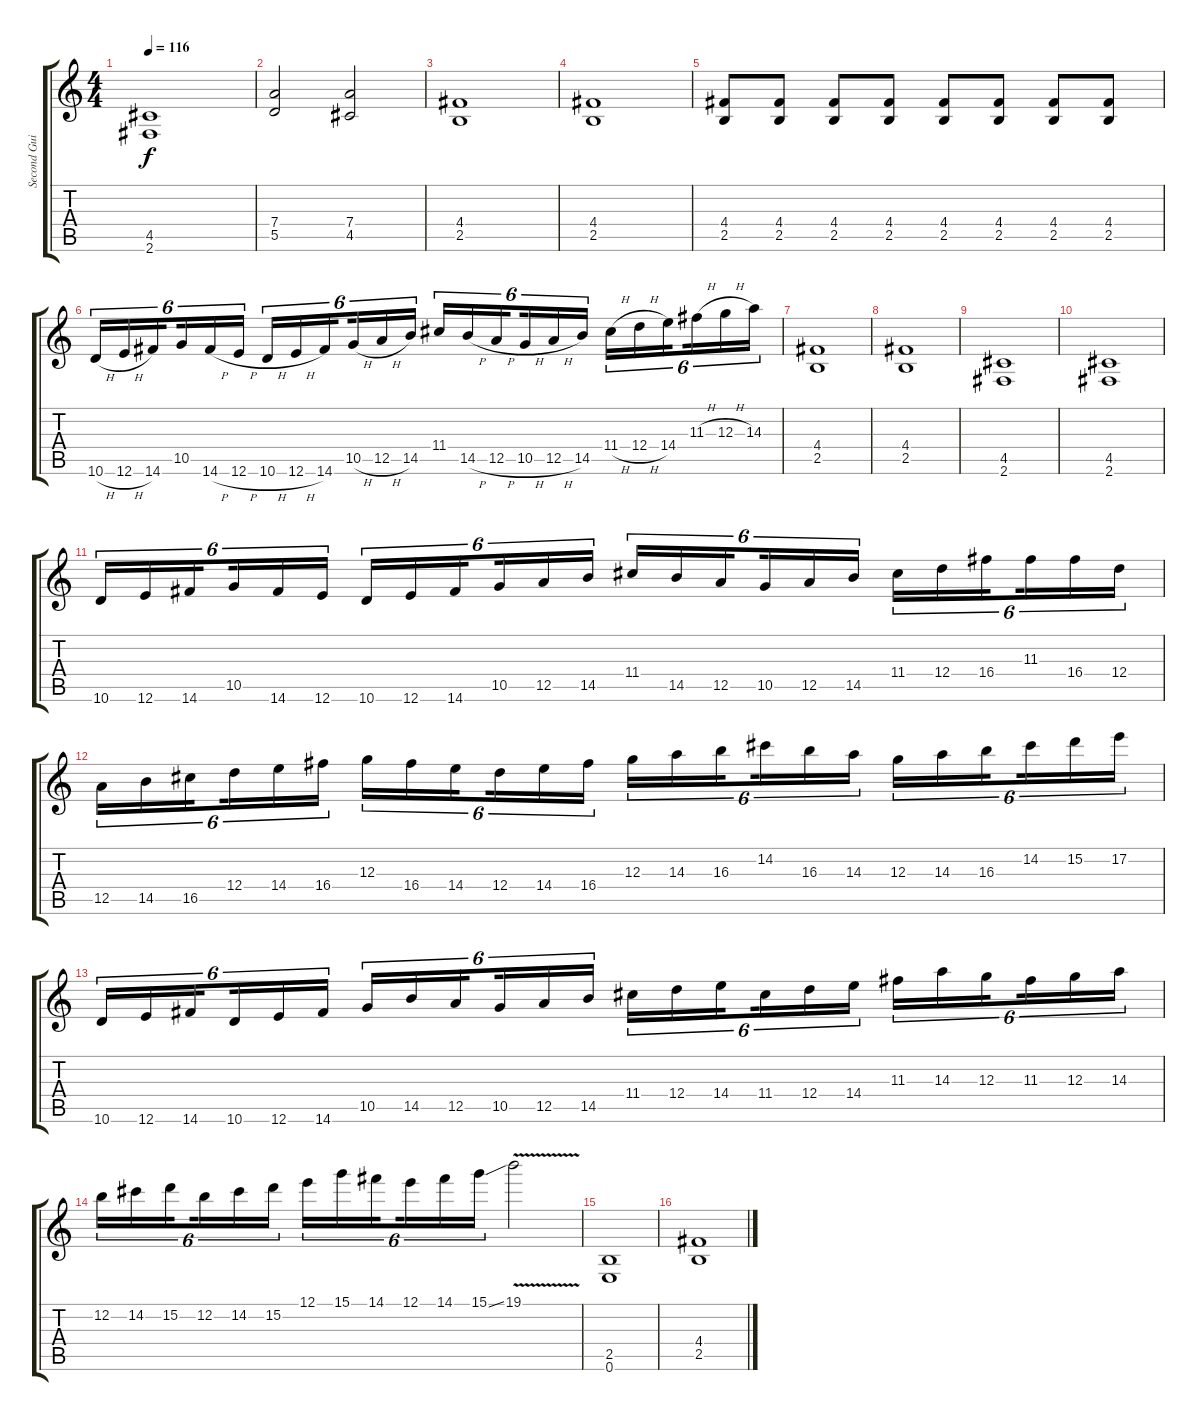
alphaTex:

\track ("Second Guitar" "Second Gui") {instrument distortionguitar}
\staff {score tabs}
\tuning (E4 B3 G3 D3 A2 E2) {hide}
\ts (4 4)
\tempo 116
\clef g2
\ks c
(4.5 2.6).1{dy f} |
(7.4 5.5).2 (7.4 4.5).2 |
(4.4 2.5).1 |
(4.4 2.5).1 |
(4.4 2.5).8 (4.4 2.5).8 (4.4 2.5).8 (4.4 2.5).8 (4.4 2.5).8 (4.4 2.5).8 (4.4 2.5).8 (4.4 2.5).8 |
10.6{h}.16{tu (6 4) instrument overdrivenguitar} 12.6{h}.16{tu (6 4)} 14.6.16{tu (6 4) beam splitsecondary} 10.5.16{tu (6 4)} 14.6{h}.16{tu (6 4)} 12.6{h}.16{tu (6 4)} 10.6{h}.16{tu (6 4)} 12.6{h}.16{tu (6 4)} 14.6.16{tu (6 4) beam splitsecondary} 10.5{h}.16{tu (6 4)} 12.5{h}.16{tu (6 4)} 14.5.16{tu (6 4)} 11.4.16{tu (6 4)} 14.5{h}.16{tu (6 4)} 12.5{h}.16{tu (6 4) beam splitsecondary} 10.5{h}.16{tu (6 4)} 12.5{h}.16{tu (6 4)} 14.5.16{tu (6 4)} 11.4{h}.16{tu (6 4)} 12.4{h}.16{tu (6 4)} 14.4.16{tu (6 4) beam splitsecondary} 11.3{h}.16{tu (6 4)} 12.3{h}.16{tu (6 4)} 14.3.16{tu (6 4)} |
(4.4 2.5).1 |
(4.4 2.5).1 |
(4.5 2.6).1 |
(4.5 2.6).1 |
10.6.16{tu (6 4)} 12.6.16{tu (6 4)} 14.6.16{tu (6 4) beam splitsecondary} 10.5.16{tu (6 4)} 14.6.16{tu (6 4)} 12.6.16{tu (6 4)} 10.6.16{tu (6 4)} 12.6.16{tu (6 4)} 14.6.16{tu (6 4) beam splitsecondary} 10.5.16{tu (6 4)} 12.5.16{tu (6 4)} 14.5.16{tu (6 4)} 11.4.16{tu (6 4)} 14.5.16{tu (6 4)} 12.5.16{tu (6 4) beam splitsecondary} 10.5.16{tu (6 4)} 12.5.16{tu (6 4)} 14.5.16{tu (6 4)} 11.4.16{tu (6 4)} 12.4.16{tu (6 4)} 16.4.16{tu (6 4) beam splitsecondary} 11.3.16{tu (6 4)} 16.4.16{tu (6 4)} 12.4.16{tu (6 4)} |
12.5.16{tu (6 4)} 14.5.16{tu (6 4)} 16.5.16{tu (6 4) beam splitsecondary} 12.4.16{tu (6 4)} 14.4.16{tu (6 4)} 16.4.16{tu (6 4)} 12.3.16{tu (6 4)} 16.4.16{tu (6 4)} 14.4.16{tu (6 4) beam splitsecondary} 12.4.16{tu (6 4)} 14.4.16{tu (6 4)} 16.4.16{tu (6 4)} 12.3.16{tu (6 4)} 14.3.16{tu (6 4)} 16.3.16{tu (6 4) beam splitsecondary} 14.2.16{tu (6 4)} 16.3.16{tu (6 4)} 14.3.16{tu (6 4)} 12.3.16{tu (6 4)} 14.3.16{tu (6 4)} 16.3.16{tu (6 4) beam splitsecondary} 14.2.16{tu (6 4)} 15.2.16{tu (6 4)} 17.2.16{tu (6 4)} |
10.6.16{tu (6 4)} 12.6.16{tu (6 4)} 14.6.16{tu (6 4) beam splitsecondary} 10.6.16{tu (6 4)} 12.6.16{tu (6 4)} 14.6.16{tu (6 4)} 10.5.16{tu (6 4)} 14.5.16{tu (6 4)} 12.5.16{tu (6 4) beam splitsecondary} 10.5.16{tu (6 4)} 12.5.16{tu (6 4)} 14.5.16{tu (6 4)} 11.4.16{tu (6 4)} 12.4.16{tu (6 4)} 14.4.16{tu (6 4) beam splitsecondary} 11.4.16{tu (6 4)} 12.4.16{tu (6 4)} 14.4.16{tu (6 4)} 11.3.16{tu (6 4)} 14.3.16{tu (6 4)} 12.3.16{tu (6 4) beam splitsecondary} 11.3.16{tu (6 4)} 12.3.16{tu (6 4)} 14.3.16{tu (6 4)} |
12.2.16{tu (6 4)} 14.2.16{tu (6 4)} 15.2.16{tu (6 4) beam splitsecondary} 12.2.16{tu (6 4)} 14.2.16{tu (6 4)} 15.2.16{tu (6 4)} 12.1.16{tu (6 4)} 15.1.16{tu (6 4)} 14.1.16{tu (6 4) beam splitsecondary} 12.1.16{tu (6 4)} 14.1.16{tu (6 4)} 15.1{ss}.16{tu (6 4)} 19.1{v}.2 |
(2.5 0.6).1 |
(4.4 2.5).1
